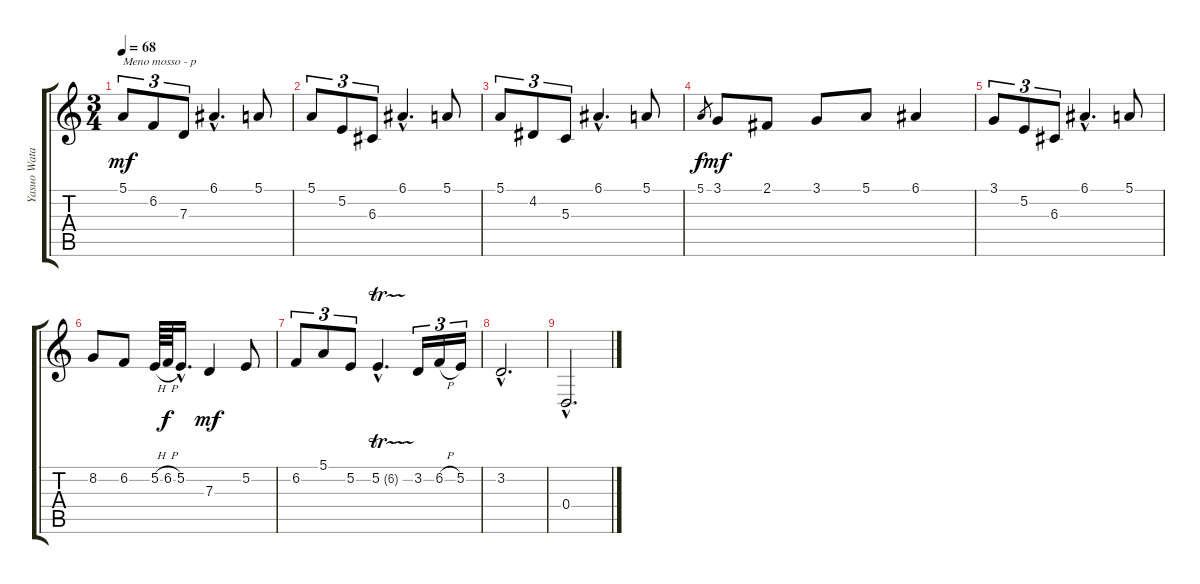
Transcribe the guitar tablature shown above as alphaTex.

\track ("Yasuo Watani" "Yasuo Wata") {instrument harmonica}
\staff {score tabs}
\tuning (E4 B3 G3 D3 A2 E2) {hide}
\ts (3 4)
\tempo 68
\clef g2
\ks c
5.1.8{tu (3 2) txt "Meno mosso - p" dy mf} 6.2.8{tu (3 2)} 7.3.8{tu (3 2)} 6.1{hac}.4{d} 5.1.8 |
5.1.8{tu (3 2)} 5.2.8{tu (3 2)} 6.3.8{tu (3 2)} 6.1{hac}.4{d} 5.1.8 |
5.1.8{tu (3 2)} 4.2.8{tu (3 2)} 5.3.8{tu (3 2)} 6.1{hac}.4{d} 5.1.8 |
5.1.8{gr dy f} 3.1.8{dy mf} 2.1.8 3.1.8 5.1.8 6.1.4 |
3.1.8{tu (3 2)} 5.2.8{tu (3 2)} 6.3.8{tu (3 2)} 6.1{hac}.4{d} 5.1.8 |
8.2.8 6.2.8 5.2{h}.64 6.2{h}.64{dy f} 5.2{hac}.16{d} 7.3.4{dy mf} 5.2.8 |
6.2.8{tu (3 2)} 5.1.8{tu (3 2)} 5.2.8{tu (3 2)} 5.2{tr (6 32) hac}.4{d} 3.2.16{tu (3 2)} 6.2{h}.16{tu (3 2)} 5.2.16{tu (3 2)} |
3.2{hac}.2{d} |
0.4{hac}.2{d}
